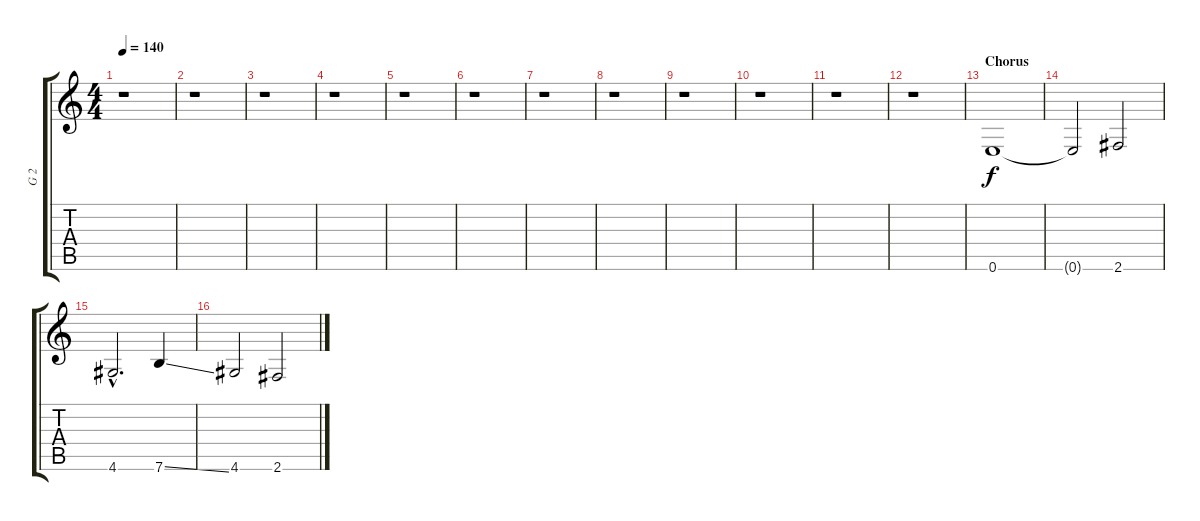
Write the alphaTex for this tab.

\track ("G 2" "G 2") {instrument distortionguitar}
\staff {score tabs}
\tuning (E4 B3 G3 D3 A2 E2) {hide}
\ts (4 4)
\tempo 140
\clef g2
\ks c
r.1{dy f} |
r.1 |
r.1 |
r.1 |
r.1 |
r.1 |
r.1 |
r.1 |
r.1 |
r.1 |
r.1 |
r.1 |
\section ("" "Chorus")
0.6.1 |
0.6{t}.2 2.6.2 |
4.6{hac}.2{d} 7.6{ss}.4 |
4.6.2 2.6.2
